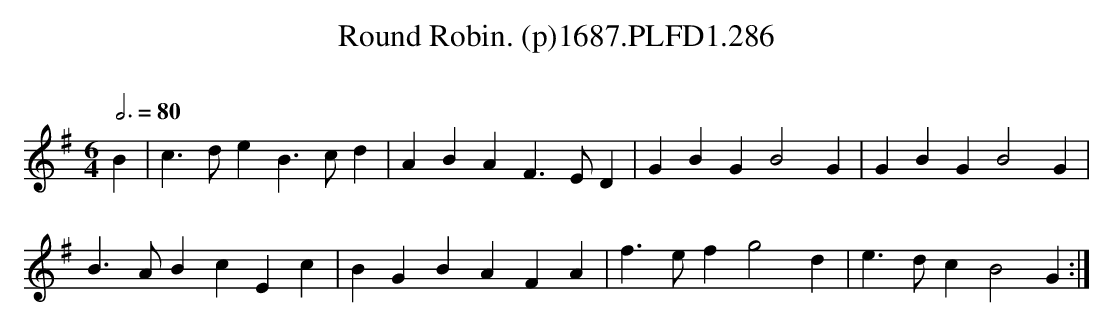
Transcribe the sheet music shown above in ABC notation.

X:1
T:Round Robin. (p)1687.PLFD1.286
M:6/4
L:1/4
Q:3/4=80
O:
K:G
B|c>deB>cd|ABAF>ED|GBGB2G|GBGB2G|
B>ABcEc|BGBAFA|f>efg2d|e>dcB2G:|
